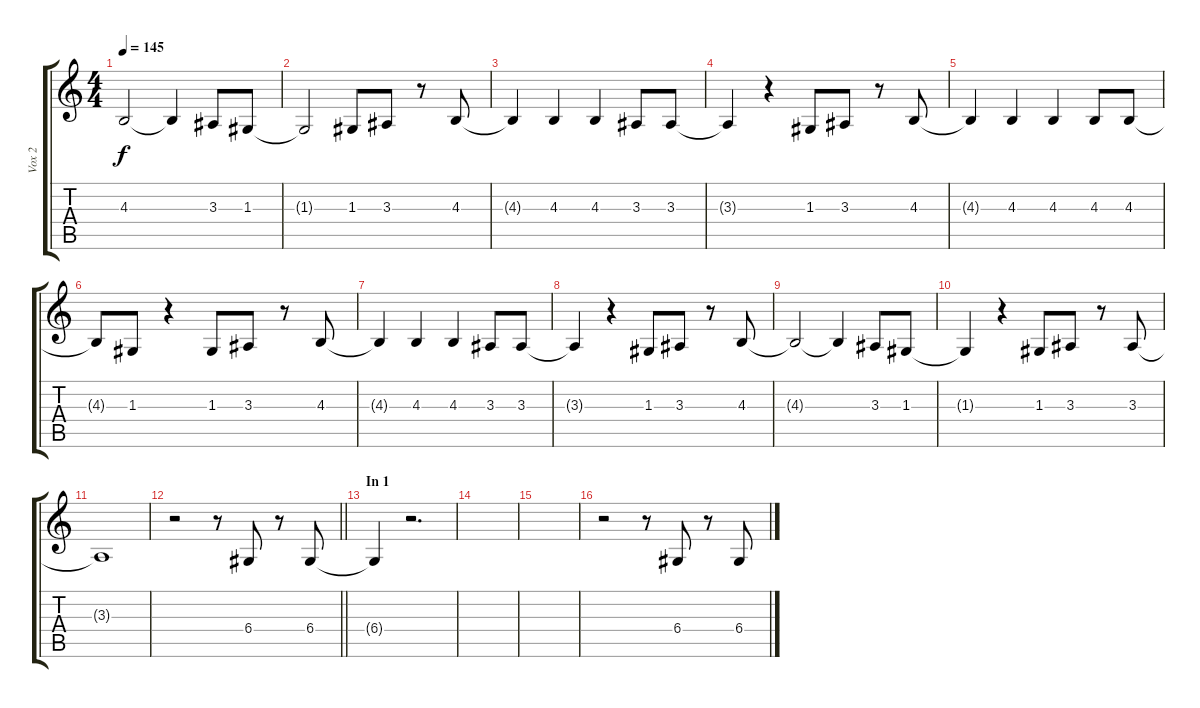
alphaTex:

\track ("Vox 2" "Vox 2") {instrument baritonesax}
\staff {score tabs}
\tuning (E4 B3 G3 D3 A2 E2) {hide}
\ts (4 4)
\tempo 145
\clef g2
\ks c
4.3{t}.2{dy f} 4.3{t}.4 3.3.8 1.3.8 |
1.3{t}.2 1.3.8 3.3.8 r.8 4.3.8 |
4.3{t}.4 4.3.4 4.3.4 3.3.8 3.3.8 |
3.3{t}.4 r.4 1.3.8 3.3.8 r.8 4.3.8 |
4.3{t}.4 4.3.4 4.3.4 4.3.8 4.3.8 |
4.3{t}.8 1.3.8 r.4 1.3.8 3.3.8 r.8 4.3.8 |
4.3{t}.4 4.3.4 4.3.4 3.3.8 3.3.8 |
3.3{t}.4 r.4 1.3.8 3.3.8 r.8 4.3.8 |
4.3{t}.2 4.3{t}.4 3.3.8 1.3.8 |
1.3{t}.4 r.4 1.3.8 3.3.8 r.8 3.3.8 |
3.3{t}.1 |
\barLineRight lightlight
r.2 r.8 6.4.8 r.8 6.4.8 |
\section ("" "In 1")
6.4{t}.4 r.2{d} |
|
|
r.2 r.8 6.4.8 r.8 6.4.8
